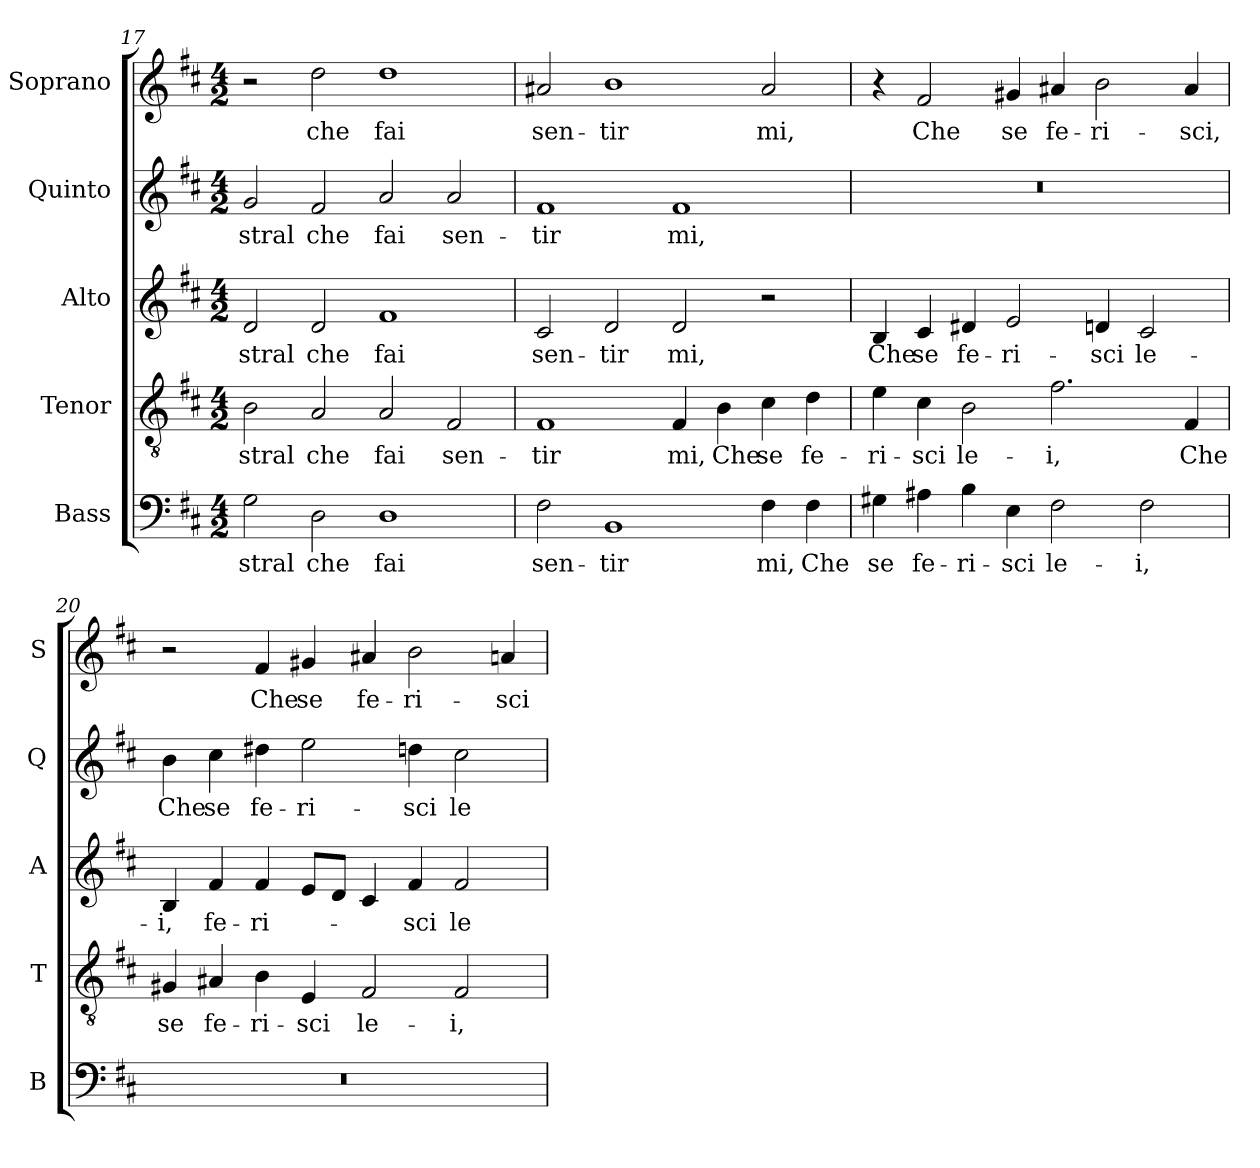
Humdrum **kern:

**kern	**text	**kern	**text	**kern	**text	**kern	**text	**kern	**text
*part5	*part5	*part4	*part4	*part3	*part3	*part2	*part2	*part1	*part1
*staff5	*staff5	*staff4	*staff4	*staff3	*staff3	*staff2	*staff2	*staff1	*staff1
*I"Bass	*	*I"Tenor	*	*I"Alto	*	*I"Quinto	*	*I"Soprano	*
*I'B	*	*I'T	*	*I'A	*	*I'Q	*	*I'S	*
*clefF4	*	*clefGv2	*	*clefG2	*	*clefG2	*	*clefG2	*
*k[f#c#]	*	*k[f#c#]	*	*k[f#c#]	*	*k[f#c#]	*	*k[f#c#]	*
*D:	*	*D:	*	*D:	*	*D:	*	*D:	*
*M4/2	*	*M4/2	*	*M4/2	*	*M4/2	*	*M4/2	*
=17	=17	=17	=17	=17	=17	=17	=17	=17	=17
!	!LO:LY:b	!	!	!	!	!	!	!	!
!	!	!	!LO:LY:b	!	!	!	!	!	!
!	!	!	!	!	!LO:LY:b	!	!	!	!
!	!	!	!	!	!	!	!LO:LY:b	!	!
2G\	stral	2B\	stral	2d/	stral	2g/	stral	2r	.
!	!LO:LY:b	!	!	!	!	!	!	!	!
!	!	!	!LO:LY:b	!	!	!	!	!	!
!	!	!	!	!	!LO:LY:b	!	!	!	!
!	!	!	!	!	!	!	!LO:LY:b	!	!
!	!	!	!	!	!	!	!	!	!LO:LY:b
2D\	che	2A/	che	2d/	che	2f#/	che	2dd\	che
!	!LO:LY:b	!	!	!	!	!	!	!	!
!	!	!	!LO:LY:b	!	!	!	!	!	!
!	!	!	!	!	!LO:LY:b	!	!	!	!
!	!	!	!	!	!	!	!LO:LY:b	!	!
!	!	!	!	!	!	!	!	!	!LO:LY:b
1D	fai	2A/	fai	1f#	fai	2a/	fai	1dd	fai
!	!	!	!LO:LY:b	!	!	!	!	!	!
!	!	!	!	!	!	!	!LO:LY:b	!	!
.	.	2F#/	sen-	.	.	2a/	sen-	.	.
=18	=18	=18	=18	=18	=18	=18	=18	=18	=18
!	!LO:LY:b	!	!	!	!	!	!	!	!
!	!	!	!LO:LY:b	!	!	!	!	!	!
!	!	!	!	!	!LO:LY:b	!	!	!	!
!	!	!	!	!	!	!	!LO:LY:b	!	!
!	!	!	!	!	!	!	!	!	!LO:LY:b
2F#\	sen-	1F#	-tir	2c#/	sen-	1f#	-tir	2a#X/	sen-
!	!LO:LY:b	!	!	!	!	!	!	!	!
!	!	!	!	!	!LO:LY:b	!	!	!	!
!	!	!	!	!	!	!	!	!	!LO:LY:b
1BB	-tir	.	.	2d/	-tir	.	.	1b	-tir
!	!	!	!LO:LY:b	!	!	!	!	!	!
!	!	!	!	!	!LO:LY:b	!	!	!	!
!	!	!	!	!	!	!	!LO:LY:b	!	!
.	.	4F#/	mi,	2d/	mi,	1f#	mi,	.	.
!	!	!	!LO:LY:b	!	!	!	!	!	!
.	.	4B\	Che	.	.	.	.	.	.
!	!LO:LY:b	!	!	!	!	!	!	!	!
!	!	!	!LO:LY:b	!	!	!	!	!	!
!	!	!	!	!	!	!	!	!	!LO:LY:b
4F#\	mi,	4c#\	se	2r	.	.	.	2a#/	mi,
!	!LO:LY:b	!	!	!	!	!	!	!	!
!	!	!	!LO:LY:b	!	!	!	!	!	!
4F#\	Che	4d\	fe-	.	.	.	.	.	.
!!LO:LB:g=z
=19	=19	=19	=19	=19	=19	=19	=19	=19	=19
!	!LO:LY:b	!	!	!	!	!	!	!	!
!	!	!	!LO:LY:b	!	!	!	!	!	!
!	!	!	!	!	!LO:LY:b	!	!	!	!
4G#X\	se	4e\	-ri-	4B/	Che	0r	.	4r	.
!	!LO:LY:b	!	!	!	!	!	!	!	!
!	!	!	!LO:LY:b	!	!	!	!	!	!
!	!	!	!	!	!LO:LY:b	!	!	!	!
!	!	!	!	!	!	!	!	!	!LO:LY:b
4A#X\	fe-	4c#\	-sci	4c#/	se	.	.	2f#/	Che
!	!LO:LY:b	!	!	!	!	!	!	!	!
!	!	!	!LO:LY:b	!	!	!	!	!	!
!	!	!	!	!	!LO:LY:b	!	!	!	!
4B\	-ri-	2B\	le-	4d#X/	fe-	.	.	.	.
!	!LO:LY:b	!	!	!	!	!	!	!	!
!	!	!	!	!	!LO:LY:b	!	!	!	!
!	!	!	!	!	!	!	!	!	!LO:LY:b
4E\	-sci	.	.	2e/	-ri-	.	.	4g#X/	se
!	!LO:LY:b	!	!	!	!	!	!	!	!
!	!	!	!LO:LY:b	!	!	!	!	!	!
!	!	!	!	!	!	!	!	!	!LO:LY:b
2F#\	le-	2.f#\	-i,	.	.	.	.	4a#X/	fe-
!	!	!	!	!	!LO:LY:b	!	!	!	!
!	!	!	!	!	!	!	!	!	!LO:LY:b
.	.	.	.	4dn/	-sci	.	.	2b\	-ri-
!	!LO:LY:b	!	!	!	!	!	!	!	!
!	!	!	!	!	!LO:LY:b	!	!	!	!
2F#\	-i,	.	.	2c#/	le-	.	.	.	.
!	!	!	!LO:LY:b	!	!	!	!	!	!
!	!	!	!	!	!	!	!	!	!LO:LY:b
.	.	4F#/	Che	.	.	.	.	4a#/	-sci,
=20	=20	=20	=20	=20	=20	=20	=20	=20	=20
!	!	!	!LO:LY:b	!	!	!	!	!	!
!	!	!	!	!	!LO:LY:b	!	!	!	!
!	!	!	!	!	!	!	!LO:LY:b	!	!
0r	.	4G#X/	se	4B/	-i,	4b\	Che	2r	.
!	!	!	!LO:LY:b	!	!	!	!	!	!
!	!	!	!	!	!LO:LY:b	!	!	!	!
!	!	!	!	!	!	!	!LO:LY:b	!	!
.	.	4A#X/	fe-	4f#/	fe-	4cc#\	se	.	.
!	!	!	!LO:LY:b	!	!	!	!	!	!
!	!	!	!	!	!LO:LY:b	!	!	!	!
!	!	!	!	!	!	!	!LO:LY:b	!	!
!	!	!	!	!	!	!	!	!	!LO:LY:b
.	.	4B\	-ri-	4f#/	-ri-	4dd#X\	fe-	4f#/	Che
!	!	!	!LO:LY:b	!	!	!	!	!	!
!	!	!	!	!	!	!	!LO:LY:b	!	!
!	!	!	!	!	!	!	!	!	!LO:LY:b
.	.	4E/	-sci	8e/L	.	2ee\	-ri-	4g#X/	se
.	.	.	.	8d/J	.	.	.	.	.
!	!	!	!LO:LY:b	!	!	!	!	!	!
!	!	!	!	!	!	!	!	!	!LO:LY:b
.	.	2F#/	le-	4c#/	.	.	.	4a#X/	fe-
!	!	!	!	!	!LO:LY:b	!	!	!	!
!	!	!	!	!	!	!	!LO:LY:b	!	!
!	!	!	!	!	!	!	!	!	!LO:LY:b
.	.	.	.	4f#/	-sci	4ddn\	-sci	2b\	-ri-
!	!	!	!LO:LY:b	!	!	!	!	!	!
!	!	!	!	!	!LO:LY:b	!	!	!	!
!	!	!	!	!	!	!	!LO:LY:b	!	!
.	.	2F#/	-i,	2f#/	le-	2cc#\	le-	.	.
!	!	!	!	!	!	!	!	!	!LO:LY:b
.	.	.	.	.	.	.	.	4an/	-sci
=	=	=	=	=	=	=	=	=	=
*-	*-	*-	*-	*-	*-	*-	*-	*-	*-
